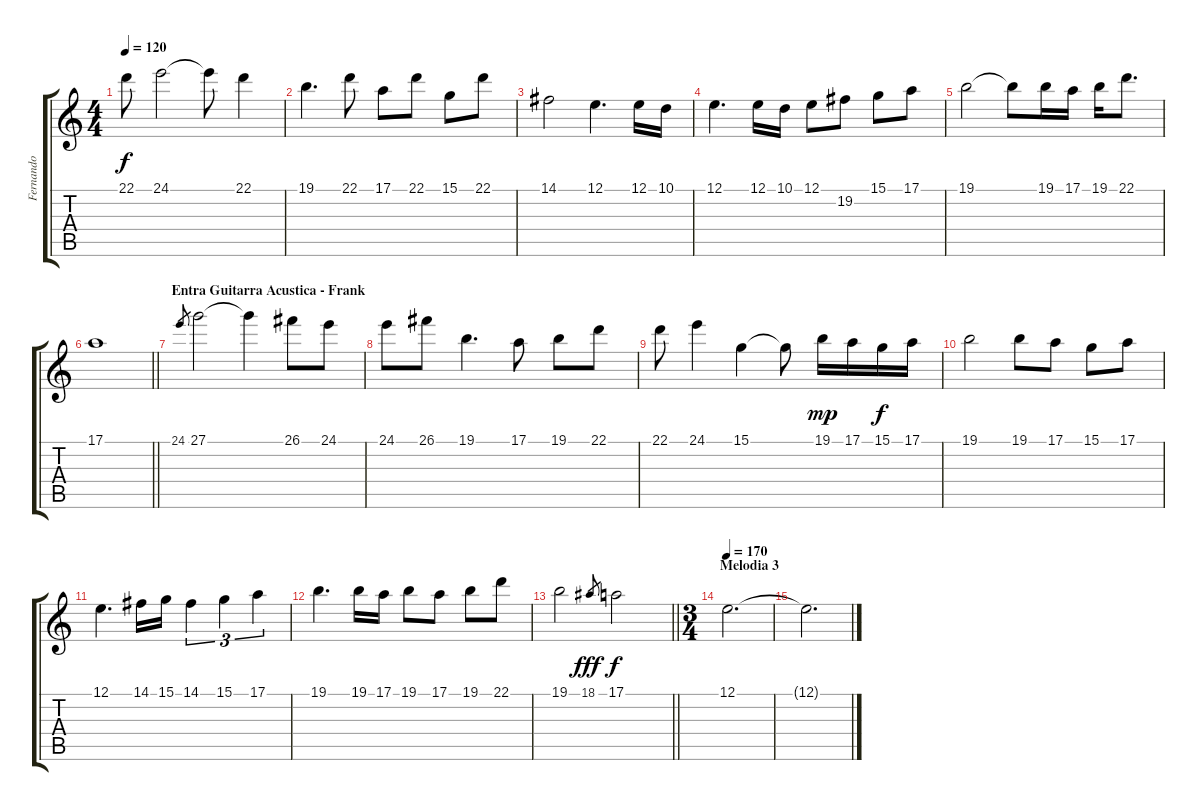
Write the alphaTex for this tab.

\track ("Fernando" "Fernando") {instrument flute}
\staff {score tabs}
\tuning (E4 B3 G3 D3 A2 E2) {hide}
\ts (4 4)
\tempo 120
\clef g2
\ks c
22.1.8{dy f} 24.1.2 24.1{t}.8 22.1.4 |
19.1.4{d} 22.1.8 17.1.8 22.1.8 15.1.8 22.1.8 |
14.1.2 12.1.4{d} 12.1.16 10.1.16 |
12.1.4{d} 12.1.16 10.1.16 12.1.8 19.2.8 15.1.8 17.1.8 |
19.1.2 19.1{t}.8 19.1.16 17.1.16 19.1.16 22.1.8{d} |
\barLineRight lightlight
17.1.1 |
\section ("" "Entra Guitarra Acustica - Frank")
24.1.8{gr} 27.1.2{txt " "} 27.1{t}.4 26.1.8 24.1.8 |
24.1.8 26.1.8 19.1.4{d} 17.1.8 19.1.8 22.1.8 |
22.1.8 24.1.4 15.1.4 15.1{t}.8 19.1.16{dy mp} 17.1.16 15.1.16{dy f} 17.1.16 |
19.1.2 19.1.8 17.1.8 15.1.8 17.1.8 |
12.1.4{d} 14.1.16 15.1.16 14.1.4{tu (3 2)} 15.1.4{tu (3 2)} 17.1.4{tu (3 2)} |
19.1.4{d} 19.1.16 17.1.16 19.1.8 17.1.8 19.1.8 22.1.8 |
\barLineRight lightlight
19.1.2 18.1.8{gr dy fff} 17.1.2{dy f} |
\ts (3 4)
\section ("" "Melodia 3")
\tempo 170
12.1.2{d} |
12.1{t}.2{d}
